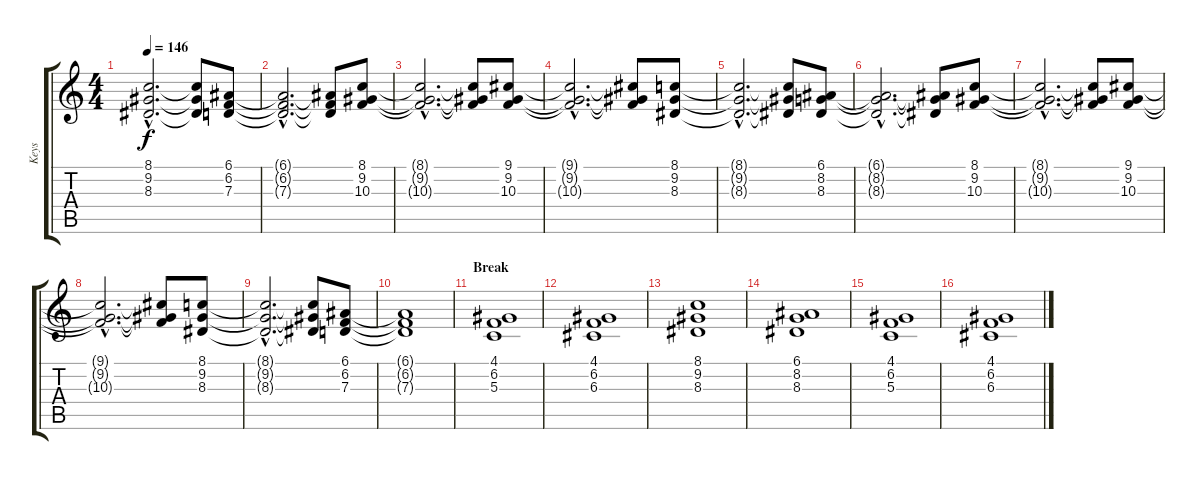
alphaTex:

\track ("Keys" "Keys") {instrument choiraahs}
\staff {score tabs}
\tuning (E4 B3 G3 D3 A2 E2) {hide}
\ts (4 4)
\tempo 146
\clef g2
\ks c
(8.1{hac t} 9.2{hac t} 8.3{hac t}).2{d dy f} (8.1{t} 9.2{t} 8.3{t}).8 (6.1 6.2 7.3).8 |
(6.1{hac t} 6.2{hac t} 7.3{hac t}).2{d} (6.1{t} 6.2{t} 7.3{t}).8 (8.1 9.2 10.3).8 |
(8.1{hac t} 9.2{hac t} 10.3{hac t}).2{d} (8.1{t} 9.2{t} 10.3{t}).8 (9.1 9.2 10.3).8 |
(9.1{hac t} 9.2{hac t} 10.3{hac t}).2{d} (9.1{t} 9.2{t} 10.3{t}).8 (8.1 9.2 8.3).8 |
(8.1{hac t} 9.2{hac t} 8.3{hac t}).2{d} (8.1{t} 9.2{t} 8.3{t}).8 (6.1 8.2 8.3).8 |
(6.1{hac t} 8.2{hac t} 8.3{hac t}).2{d} (6.1{t} 8.2{t} 8.3{t}).8 (8.1 9.2 10.3).8 |
(8.1{hac t} 9.2{hac t} 10.3{hac t}).2{d} (8.1{t} 9.2{t} 10.3{t}).8 (9.1 9.2 10.3).8 |
(9.1{hac t} 9.2{hac t} 10.3{hac t}).2{d} (9.1{t} 9.2{t} 10.3{t}).8 (8.1 9.2 8.3).8 |
(8.1{hac t} 9.2{hac t} 8.3{hac t}).2{d} (8.1{t} 9.2{t} 8.3{t}).8 (6.1 6.2 7.3).8 |
(6.1{t} 6.2{t} 7.3{t}).1 |
\section ("" "Break")
(4.1 6.2 5.3).1 |
(4.1 6.2 6.3).1 |
(8.1 9.2 8.3).1 |
(6.1 8.2 8.3).1 |
(4.1 6.2 5.3).1 |
(4.1 6.2 6.3).1
